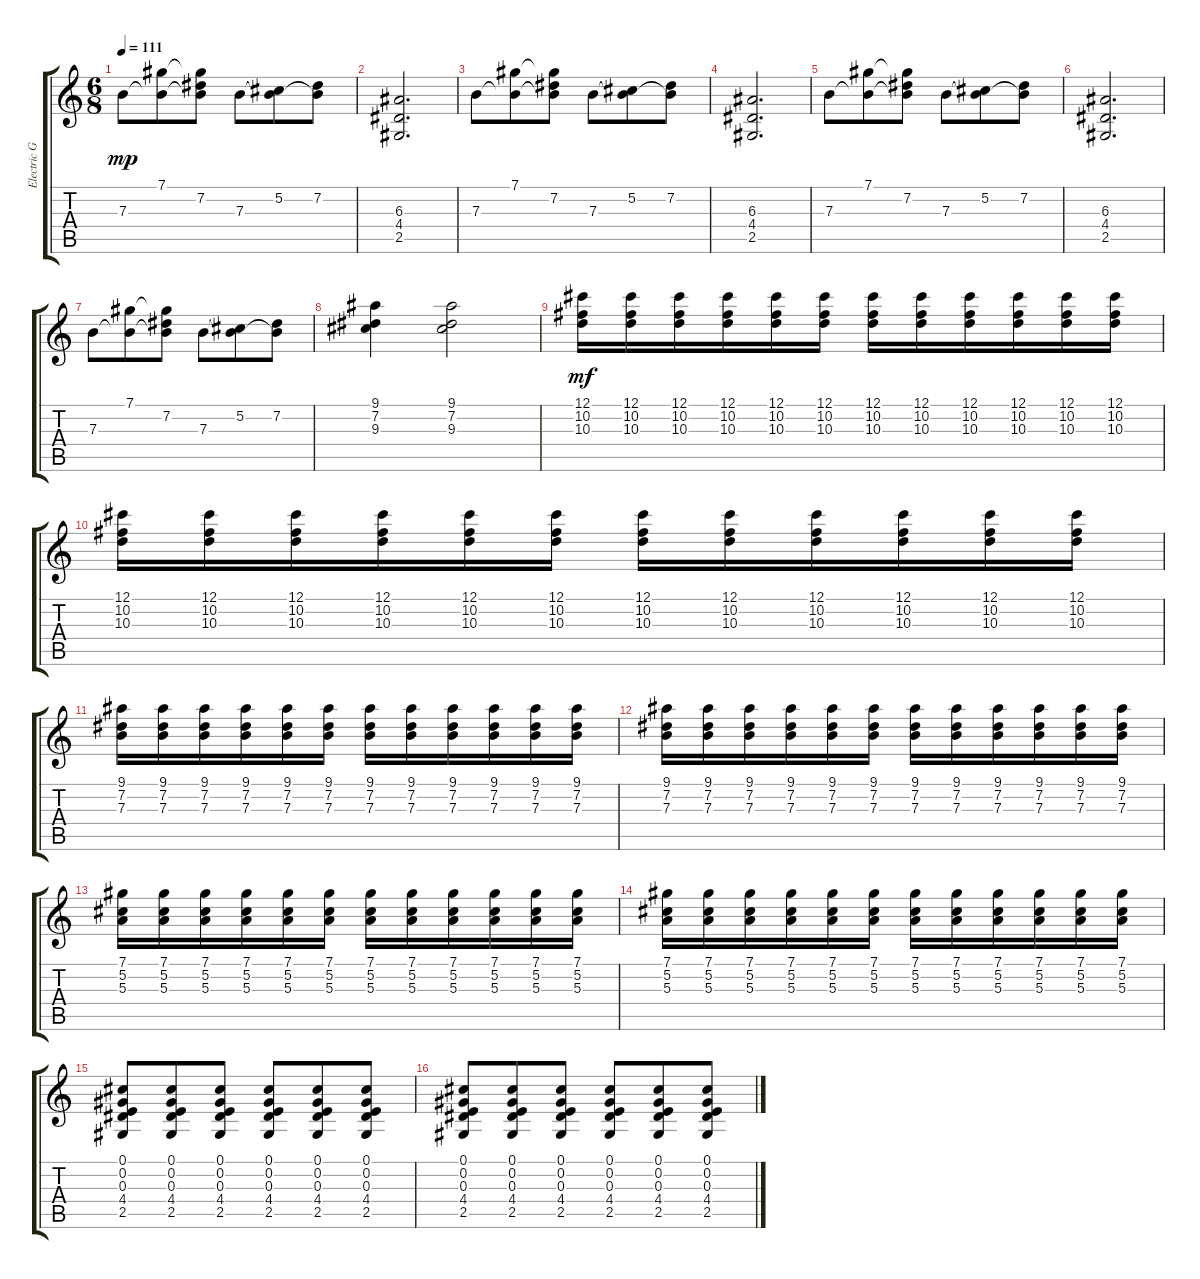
\track ("Electric Guitar (Drive)" "Electric G") {instrument overdrivenguitar}
\staff {score tabs}
\tuning (Db4 Ab3 E3 B2 Gb2 B1) {hide}
\ts (6 8)
\tempo 111
\clef g2
\ks c
7.3.8{dy mp} (7.1 7.3{t}).8 (7.1{t} 7.2 7.3{t}).8 7.3.8 (5.2 7.3{t}).8 (7.2 7.3{t}).8 |
(6.3 4.4 2.5).2{d} |
7.3.8 (7.1 7.3{t}).8 (7.1{t} 7.2 7.3{t}).8 7.3.8 (5.2 7.3{t}).8 (7.2 7.3{t}).8 |
(6.3 4.4 2.5).2{d} |
7.3.8 (7.1 7.3{t}).8 (7.1{t} 7.2 7.3{t}).8 7.3.8 (5.2 7.3{t}).8 (7.2 7.3{t}).8 |
(6.3 4.4 2.5).2{d} |
7.3.8 (7.1 7.3{t}).8 (7.1{t} 7.2 7.3{t}).8 7.3.8 (5.2 7.3{t}).8 (7.2 7.3{t}).8 |
(9.1 7.2 9.3).4 (9.1 7.2 9.3).2 |
(12.1 10.2 10.3).16{dy mf} (12.1 10.2 10.3).16 (12.1 10.2 10.3).16 (12.1 10.2 10.3).16 (12.1 10.2 10.3).16 (12.1 10.2 10.3).16 (12.1 10.2 10.3).16 (12.1 10.2 10.3).16 (12.1 10.2 10.3).16 (12.1 10.2 10.3).16 (12.1 10.2 10.3).16 (12.1 10.2 10.3).16 |
(12.1 10.2 10.3).16 (12.1 10.2 10.3).16 (12.1 10.2 10.3).16 (12.1 10.2 10.3).16 (12.1 10.2 10.3).16 (12.1 10.2 10.3).16 (12.1 10.2 10.3).16 (12.1 10.2 10.3).16 (12.1 10.2 10.3).16 (12.1 10.2 10.3).16 (12.1 10.2 10.3).16 (12.1 10.2 10.3).16 |
(9.1 7.2 7.3).16 (9.1 7.2 7.3).16 (9.1 7.2 7.3).16 (9.1 7.2 7.3).16 (9.1 7.2 7.3).16 (9.1 7.2 7.3).16 (9.1 7.2 7.3).16 (9.1 7.2 7.3).16 (9.1 7.2 7.3).16 (9.1 7.2 7.3).16 (9.1 7.2 7.3).16 (9.1 7.2 7.3).16 |
(9.1 7.2 7.3).16 (9.1 7.2 7.3).16 (9.1 7.2 7.3).16 (9.1 7.2 7.3).16 (9.1 7.2 7.3).16 (9.1 7.2 7.3).16 (9.1 7.2 7.3).16 (9.1 7.2 7.3).16 (9.1 7.2 7.3).16 (9.1 7.2 7.3).16 (9.1 7.2 7.3).16 (9.1 7.2 7.3).16 |
(7.1 5.2 5.3).16 (7.1 5.2 5.3).16 (7.1 5.2 5.3).16 (7.1 5.2 5.3).16 (7.1 5.2 5.3).16 (7.1 5.2 5.3).16 (7.1 5.2 5.3).16 (7.1 5.2 5.3).16 (7.1 5.2 5.3).16 (7.1 5.2 5.3).16 (7.1 5.2 5.3).16 (7.1 5.2 5.3).16 |
(7.1 5.2 5.3).16 (7.1 5.2 5.3).16 (7.1 5.2 5.3).16 (7.1 5.2 5.3).16 (7.1 5.2 5.3).16 (7.1 5.2 5.3).16 (7.1 5.2 5.3).16 (7.1 5.2 5.3).16 (7.1 5.2 5.3).16 (7.1 5.2 5.3).16 (7.1 5.2 5.3).16 (7.1 5.2 5.3).16 |
(0.1 0.2 0.3 4.4 2.5).8 (0.1 0.2 0.3 4.4 2.5).8 (0.1 0.2 0.3 4.4 2.5).8 (0.1 0.2 0.3 4.4 2.5).8 (0.1 0.2 0.3 4.4 2.5).8 (0.1 0.2 0.3 4.4 2.5).8 |
(0.1 0.2 0.3 4.4 2.5).8 (0.1 0.2 0.3 4.4 2.5).8 (0.1 0.2 0.3 4.4 2.5).8 (0.1 0.2 0.3 4.4 2.5).8 (0.1 0.2 0.3 4.4 2.5).8 (0.1 0.2 0.3 4.4 2.5).8
